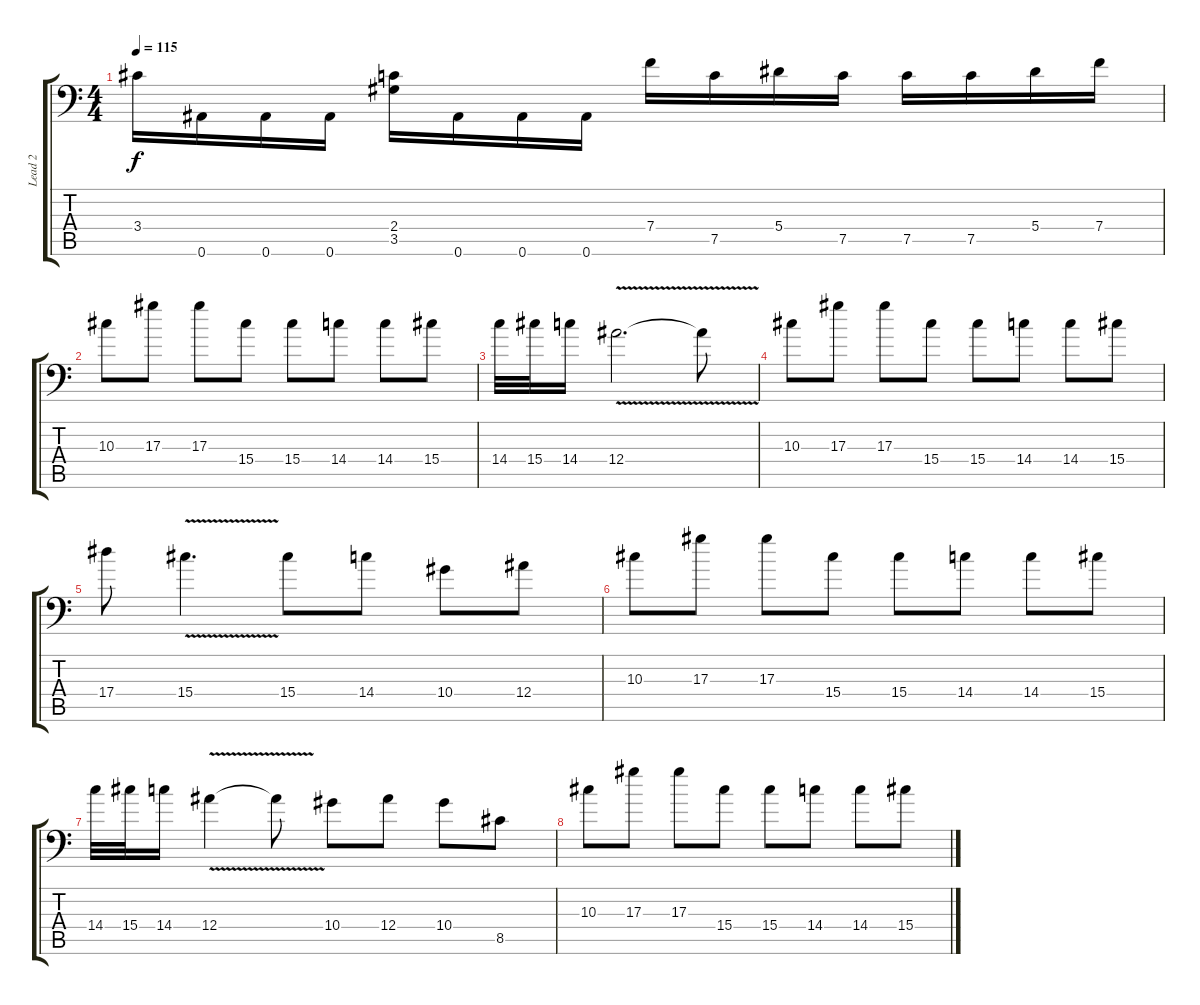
\track ("Lead 2" "Lead 2") {instrument distortionguitar}
\staff {score tabs}
\tuning (C4 G3 Eb3 Bb2 F2 Bb1) {hide}
\ts (4 4)
\tempo 115
\clef f4
\ks c
3.4.16{dy f} 0.6.16 0.6.16 0.6.16 (2.4 3.5).16 0.6.16 0.6.16 0.6.16 7.4.16 7.5.16 5.4.16 7.5.16 7.5.16 7.5.16 5.4.16 7.4.16 |
10.3.8 17.3.8 17.3.8 15.4.8 15.4.8 14.4.8 14.4.8 15.4.8 |
14.4.32 15.4.32 14.4.16 12.4{v}.2{d} 12.4{t}.8 |
10.3.8 17.3.8 17.3.8 15.4.8 15.4.8 14.4.8 14.4.8 15.4.8 |
17.4.8 15.4{v}.4{d} 15.4.8 14.4.8 10.4.8 12.4.8 |
10.3.8 17.3.8 17.3.8 15.4.8 15.4.8 14.4.8 14.4.8 15.4.8 |
14.4.32 15.4.32 14.4.16 12.4{v}.4 12.4{t}.8 10.4.8 12.4.8 10.4.8 8.5.8 |
10.3.8 17.3.8 17.3.8 15.4.8 15.4.8 14.4.8 14.4.8 15.4.8
